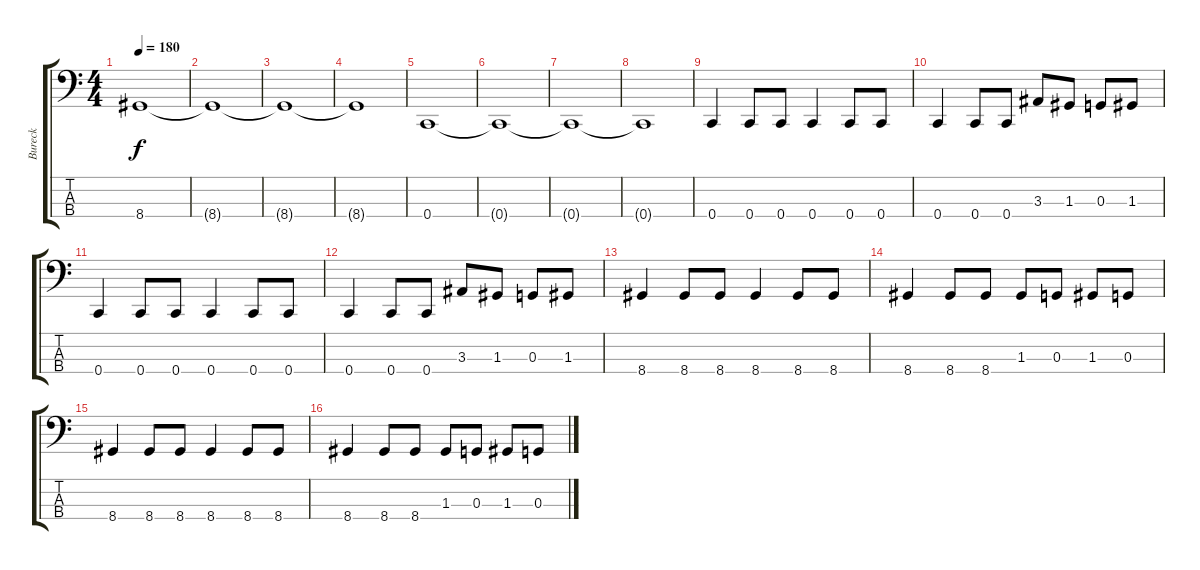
\track ("Bureck" "Bureck") {instrument electricbassfinger}
\staff {score tabs}
\tuning (F2 C2 G1 C1) {hide}
\ts (4 4)
\tempo 180
\clef f4
\ks c
8.4.1{dy f} |
8.4{t}.1 |
8.4{t}.1 |
8.4{t}.1 |
0.4.1 |
0.4{t}.1 |
0.4{t}.1 |
0.4{t}.1 |
0.4.4 0.4.8 0.4.8 0.4.4 0.4.8 0.4.8 |
0.4.4 0.4.8 0.4.8 3.3.8 1.3.8 0.3.8 1.3.8 |
0.4.4 0.4.8 0.4.8 0.4.4 0.4.8 0.4.8 |
0.4.4 0.4.8 0.4.8 3.3.8 1.3.8 0.3.8 1.3.8 |
8.4.4 8.4.8 8.4.8 8.4.4 8.4.8 8.4.8 |
8.4.4 8.4.8 8.4.8 1.3.8 0.3.8 1.3.8 0.3.8 |
8.4.4 8.4.8 8.4.8 8.4.4 8.4.8 8.4.8 |
8.4.4 8.4.8 8.4.8 1.3.8 0.3.8 1.3.8 0.3.8
